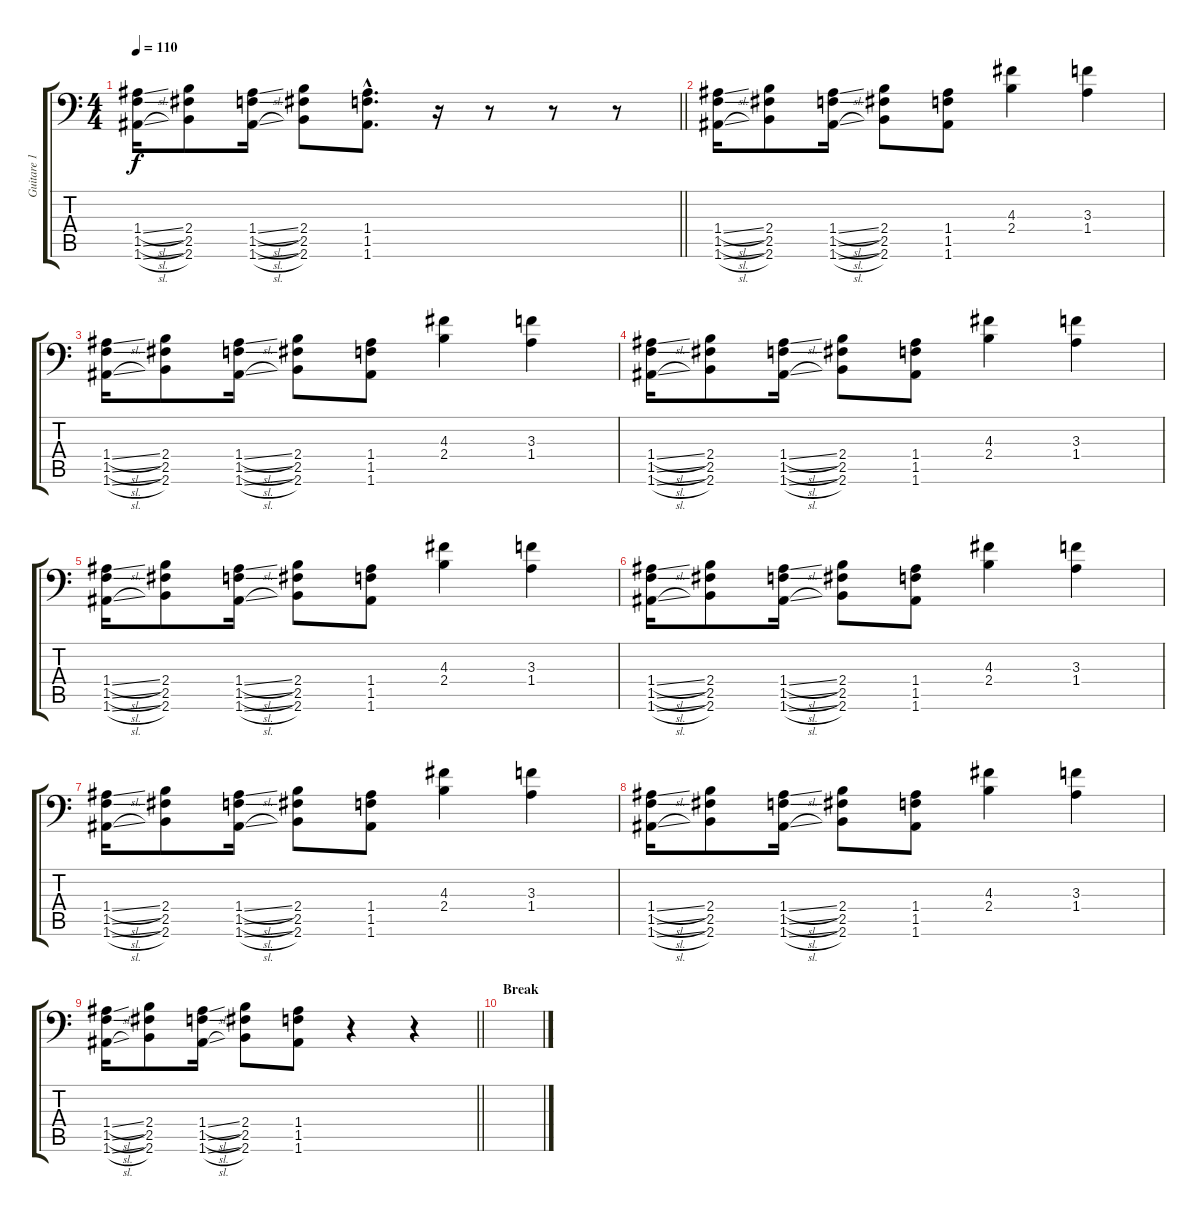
\track ("Guitare 1 - Kaoru" "Guitare 1 ") {instrument distortionguitar}
\staff {score tabs}
\tuning (B3 Gb3 D3 A2 E2 A1) {hide}
\ts (4 4)
\tempo 110
\clef f4
\barLineRight lightlight
\ks c
(1.4{sl} 1.5{sl} 1.6{sl}).16{dy f} (2.4 2.5 2.6).8 (1.4{sl} 1.5{sl} 1.6{sl}).16 (2.4 2.5 2.6).8 (1.4{hac} 1.5{hac} 1.6{hac}).8{d} r.16 r.8 r.8 r.8 |
(1.4{sl} 1.5{sl} 1.6{sl}).16 (2.4 2.5 2.6).8 (1.4{sl} 1.5{sl} 1.6{sl}).16 (2.4 2.5 2.6).8 (1.4 1.5 1.6).8 (4.3 2.4).4 (3.3 1.4).4 |
(1.4{sl} 1.5{sl} 1.6{sl}).16 (2.4 2.5 2.6).8 (1.4{sl} 1.5{sl} 1.6{sl}).16 (2.4 2.5 2.6).8 (1.4 1.5 1.6).8 (4.3 2.4).4 (3.3 1.4).4 |
(1.4{sl} 1.5{sl} 1.6{sl}).16 (2.4 2.5 2.6).8 (1.4{sl} 1.5{sl} 1.6{sl}).16 (2.4 2.5 2.6).8 (1.4 1.5 1.6).8 (4.3 2.4).4 (3.3 1.4).4 |
(1.4{sl} 1.5{sl} 1.6{sl}).16 (2.4 2.5 2.6).8 (1.4{sl} 1.5{sl} 1.6{sl}).16 (2.4 2.5 2.6).8 (1.4 1.5 1.6).8 (4.3 2.4).4 (3.3 1.4).4 |
(1.4{sl} 1.5{sl} 1.6{sl}).16 (2.4 2.5 2.6).8 (1.4{sl} 1.5{sl} 1.6{sl}).16 (2.4 2.5 2.6).8 (1.4 1.5 1.6).8 (4.3 2.4).4 (3.3 1.4).4 |
(1.4{sl} 1.5{sl} 1.6{sl}).16 (2.4 2.5 2.6).8 (1.4{sl} 1.5{sl} 1.6{sl}).16 (2.4 2.5 2.6).8 (1.4 1.5 1.6).8 (4.3 2.4).4 (3.3 1.4).4 |
(1.4{sl} 1.5{sl} 1.6{sl}).16 (2.4 2.5 2.6).8 (1.4{sl} 1.5{sl} 1.6{sl}).16 (2.4 2.5 2.6).8 (1.4 1.5 1.6).8 (4.3 2.4).4 (3.3 1.4).4 |
\barLineRight lightlight
(1.4{sl} 1.5{sl} 1.6{sl}).16 (2.4 2.5 2.6).8 (1.4{sl} 1.5{sl} 1.6{sl}).16 (2.4 2.5 2.6).8 (1.4 1.5 1.6).8 r.4 r.4 |
\section ("" "Break")
